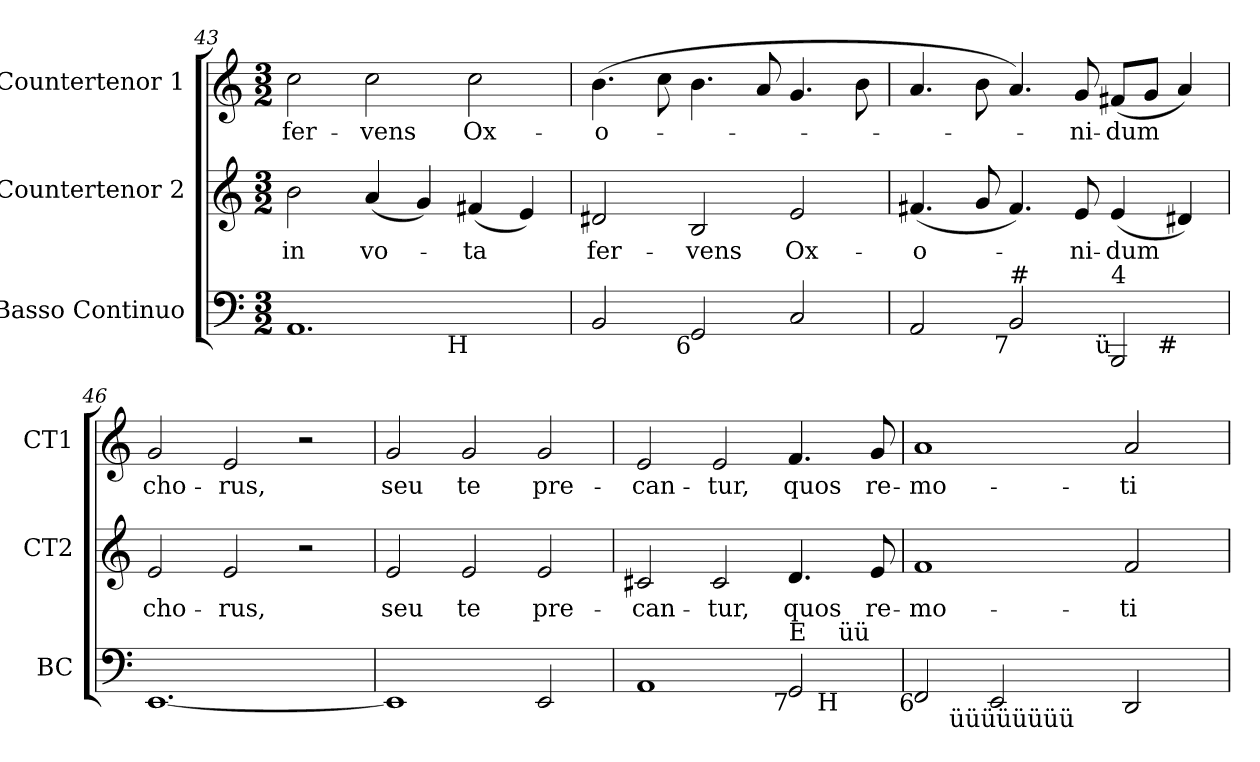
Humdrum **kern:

**kern	**kern	**text	**kern	**text
*part3	*part2	*part2	*part1	*part1
*staff3	*staff2	*staff2	*staff1	*staff1
*I"Basso Continuo	*I"Countertenor 2	*	*I"Countertenor 1	*
*I'BC	*I'CT2	*	*I'CT1	*
*clefF4	*clefG2	*	*clefG2	*
*k[]	*k[]	*	*k[]	*
*C:	*C:	*	*C:	*
*M3/2	*M3/2	*	*M3/2	*
=43	=43	=43	=43	=43
!	!	!LO:LY:b:color=#000000	!	!
!	!	!	!	!LO:LY:b:color=#000000
*^	*	*	*	*
1.AAi	1ryy	2bi\	in	2cci\	fer-
!	!	!	!LO:LY:b:color=#000000	!	!
!	!	!	!	!	!LO:LY:b:color=#000000
.	.	(4ai/	vo-	2cci\	-vens
.	.	4gi/)	.	.	.
!	!	!	!LO:LY:b:color=#000000	!	!
!	!LO:TX:b:rj:t=H	!	!	!	!
!	!	!	!	!	!LO:LY:b:color=#000000
.	2ryy	(4f#Xi/	-ta	2cci\	Ox-
.	.	4ei/)	.	.	.
*v	*v	*	*	*	*
=44	=44	=44	=44	=44
*^	*	*	*	*
!	!	!	!LO:LY:b:color=#000000	!	!
*v	*v	*	*	*	*
*^	*	*	*	*
!LO:TX:b:rj:t=#	!	!	!	!	!
!	!	!	!	!	!LO:LY:b:color=#000000
*v	*v	*	*	*	*
2BBi/	2d#Xi/	fer-	(4.bi\	-o-
.	.	.	8cci\	.
!LO:TX:b:rj:t=6	!	!	!	!
!	!	!LO:LY:b:color=#000000	!	!
2GGi/	2Bi/	-vens	4.bi\	.
.	.	.	8ai/	.
!	!	!LO:LY:b:color=#000000	!	!
2Ci/	2ei/	Ox-	4.gi/	.
.	.	.	8bi\	.
=45	=45	=45	=45	=45
!LO:TX:b:rj:t=H	!	!	!	!
!	!	!LO:LY:b:color=#000000	!	!
*^	*	*	*	*
2AAi/	1ryy	(4.f#Xi/	-o-	4.ai/	.
.	.	8gi/	.	8bi\	.
!LO:TX:b:rj:t=7	!	!	!	!	!
!LO:TX:t=#	!	!	!	!	!
2BBi/	.	4.f#i/)	.	4.ai/)	.
!	!	!	!LO:LY:b:color=#000000	!	!
!	!	!	!	!	!LO:LY:b:color=#000000
.	.	8ei/	-ni-	8gi/	-ni-
!	!	!	!LO:LY:b:color=#000000	!	!
!LO:TX:b:rj:t=ü	!	!	!	!	!
!LO:TX:t=4	!	!	!	!	!
!	!	!	!	!	!LO:LY:b:color=#000000
2BBBi/	4ryy	(4ei/	-dum	(8f#Xi/L	-dum
.	.	.	.	8gi/J	.
!	!LO:TX:b:rj:t=#	!	!	!	!
.	4ryy	4d#Xi/)	.	4ai/)	.
*v	*v	*	*	*	*
!!LO:PB:g=z
=46	=46	=46	=46	=46
*^	*	*	*	*
!	!	!	!LO:LY:b:color=#000000	!	!
*v	*v	*	*	*	*
*^	*	*	*	*
!	!	!	!	!	!LO:LY:b:color=#000000
*v	*v	*	*	*	*
[<1.EEi	2ei/	cho-	2gi/	cho-
!	!	!LO:LY:b:color=#000000	!	!
!	!	!	!	!LO:LY:b:color=#000000
.	2ei/	-rus,	2ei/	-rus,
.	2r	.	2r	.
=47	=47	=47	=47	=47
!	!	!LO:LY:b:color=#000000	!	!
!	!	!	!	!LO:LY:b:color=#000000
1EEi]	2ei/	seu	2gi/	seu
!	!	!LO:LY:b:color=#000000	!	!
!	!	!	!	!LO:LY:b:color=#000000
.	2ei/	te	2gi/	te
!	!	!LO:LY:b:color=#000000	!	!
!	!	!	!	!LO:LY:b:color=#000000
2EEi/	2ei/	pre-	2gi/	pre-
=48	=48	=48	=48	=48
!	!	!LO:LY:b:color=#000000	!	!
!LO:TX:b:rj:t=#	!	!	!	!
!	!	!	!	!LO:LY:b:color=#000000
*^	*	*	*	*
1AAi	1ryy	2c#Xi/	-can-	2ei/	-can-
!	!	!	!LO:LY:b:color=#000000	!	!
!	!	!	!	!	!LO:LY:b:color=#000000
.	.	2c#i/	-tur,	2ei/	-tur,
!	!	!	!LO:LY:b:color=#000000	!	!
!LO:TX:b:rj:t=7	!	!	!	!	!
!LO:TX:t=E	!	!	!	!	!
!	!	!	!	!	!LO:LY:b:color=#000000
2GGi/	4ryy	4.di/	quos	4.fi/	quos
!	!LO:TX:b:rj:t=H	!	!	!	!
!	!LO:TX:t=üü	!	!	!	!
.	4ryy	.	.	.	.
!	!	!	!LO:LY:b:color=#000000	!	!
!	!	!	!	!	!LO:LY:b:color=#000000
.	.	8ei/	re-	8gi/	re-
=49	=49	=49	=49	=49	=49
!	!	!	!LO:LY:b:color=#000000	!	!
!LO:TX:b:rj:t=6	!	!	!	!	!
!	!	!	!	!	!LO:LY:b:color=#000000
2FFi/	2ryy	1fi	-mo-	1ai	-mo-
2EEi/	8ryy	.	.	.	.
.	16ryy	.	.	.	.
.	32ryy	.	.	.	.
.	64ryy	.	.	.	.
.	128ryy	.	.	.	.
.	1024ryy	.	.	.	.
!	!LO:TX:b:rj:t=üüüüüüüü	!	!	!	!
.	2ryy	.	.	.	.
!	!	!	!LO:LY:b:color=#000000	!	!
!	!	!	!	!	!LO:LY:b:color=#000000
2DDi/	.	2fi/	-ti	2ai/	-ti
.	4ryy	.	.	.	.
.	256..ryy	.	.	.	.
*v	*v	*	*	*	*
=	=	=	=	=
*-	*-	*-	*-	*-
